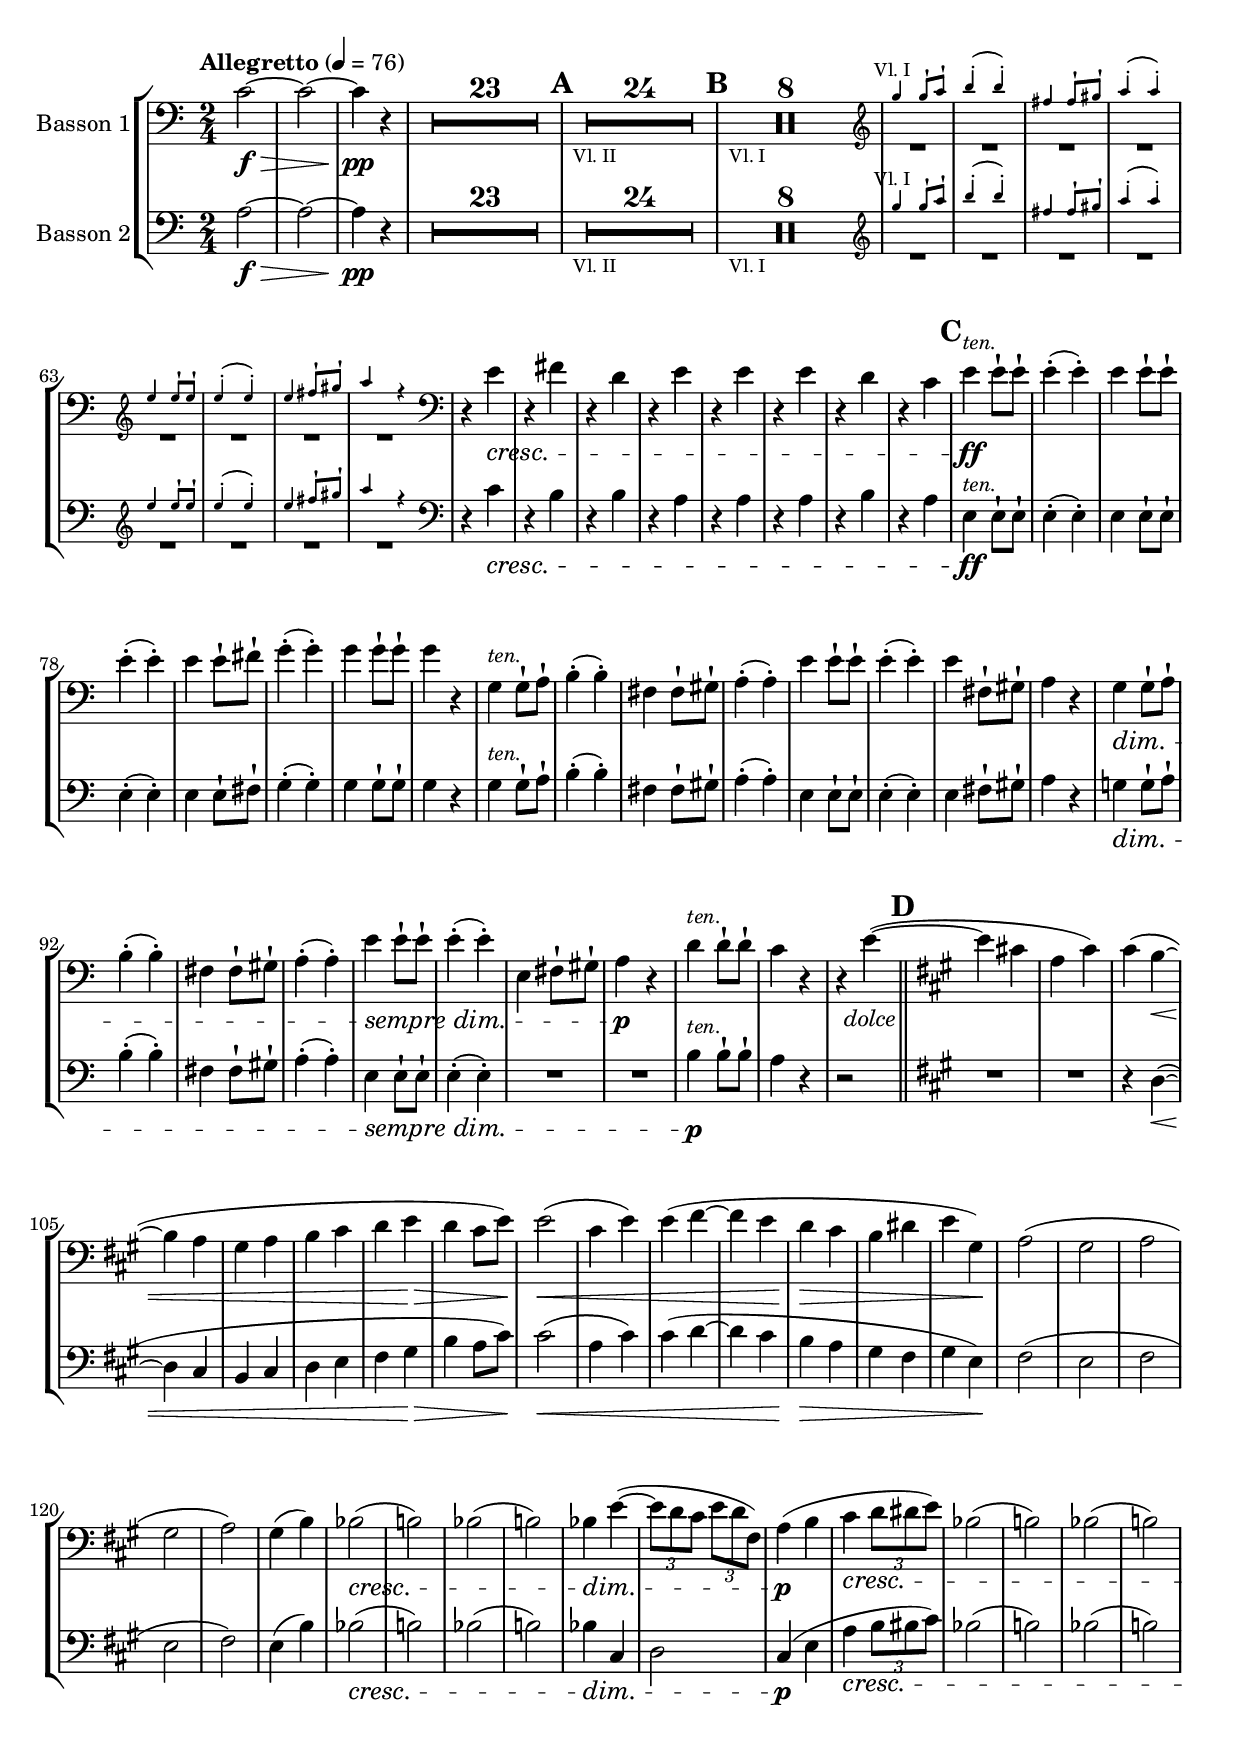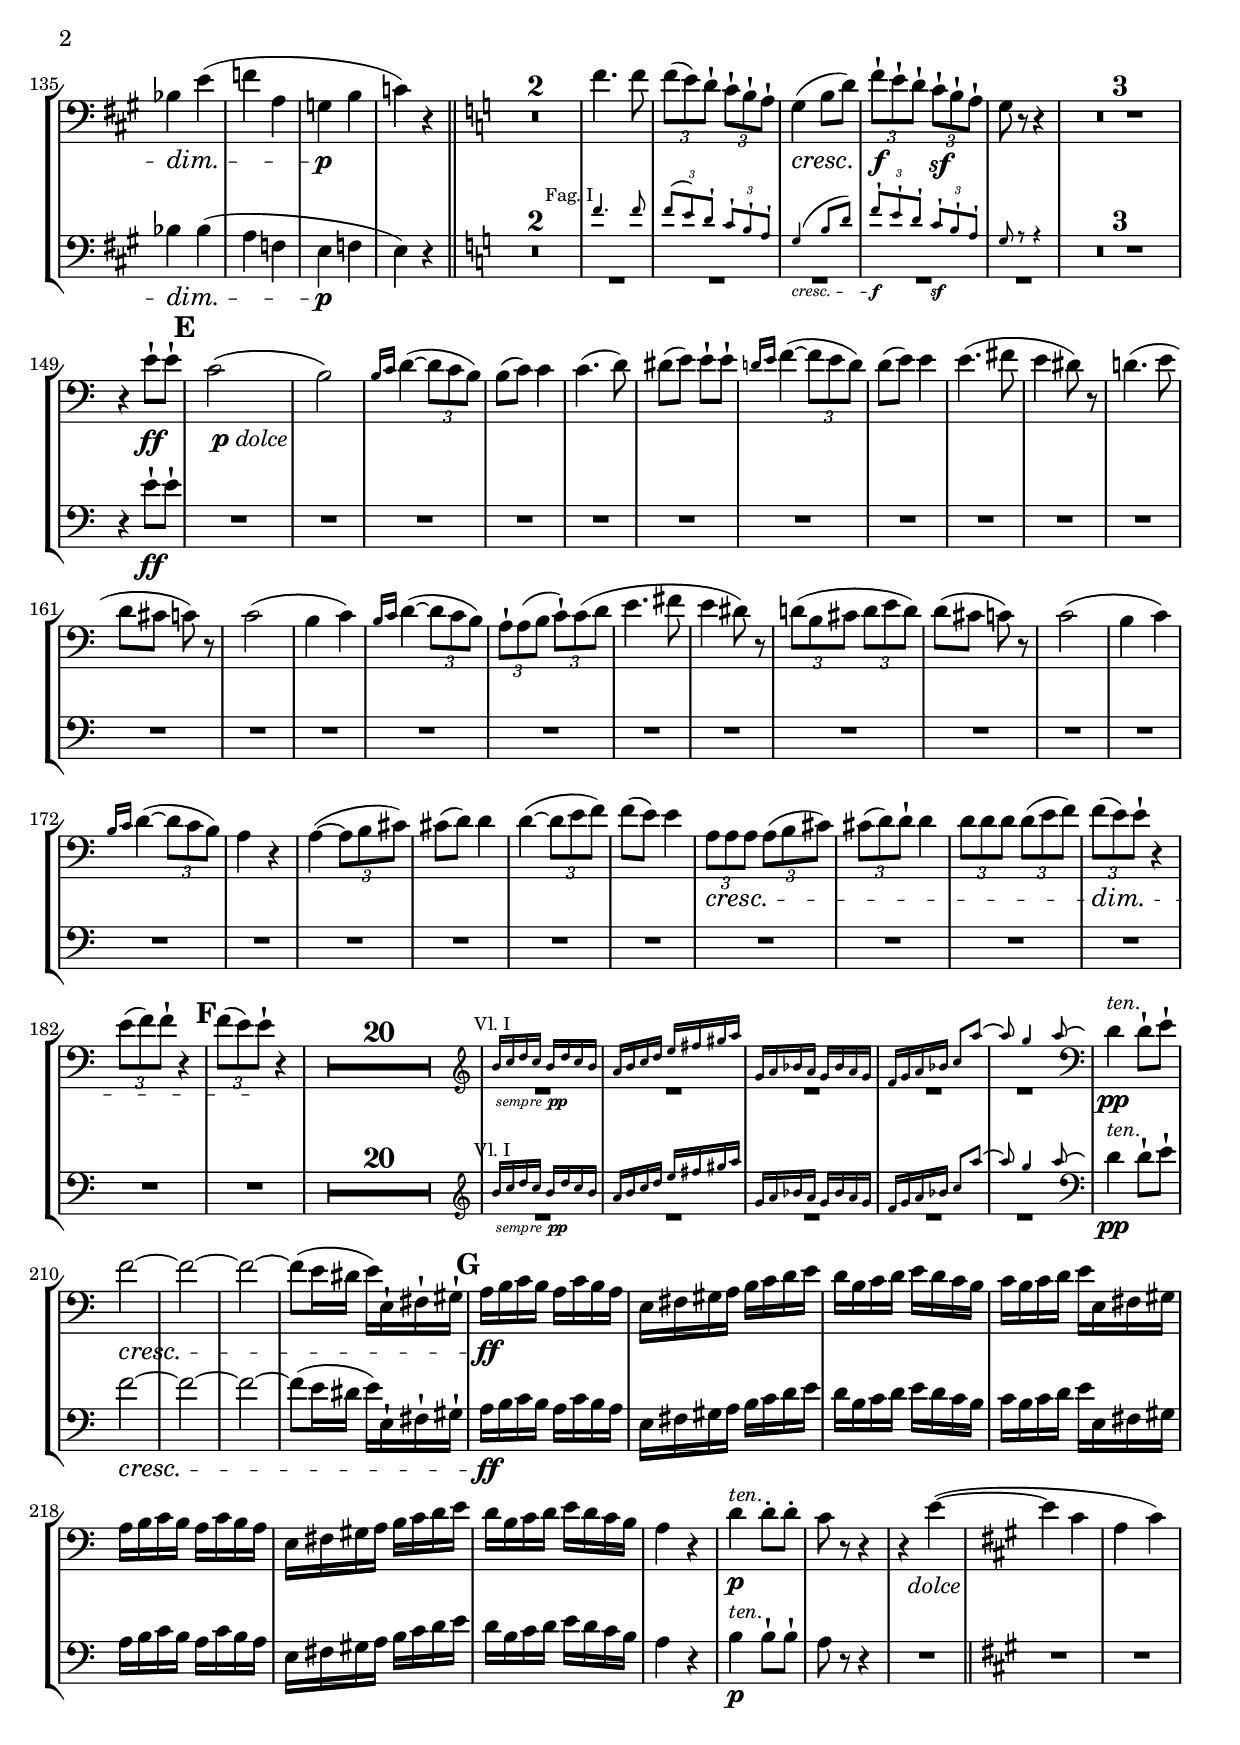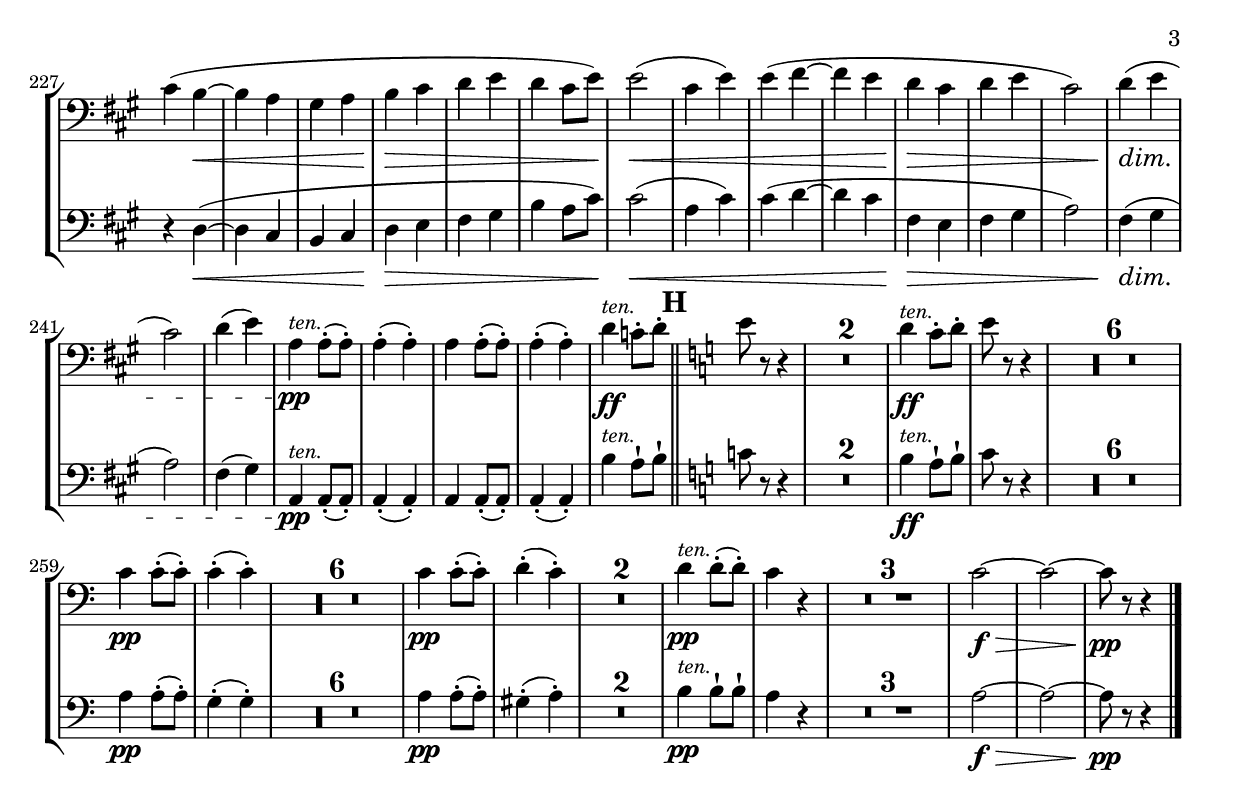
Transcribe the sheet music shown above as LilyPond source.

\version "2.24.3"

\include "../../definitions.ly"
\version "2.24.3"

\include "../../definitions.ly"
\version "2.24.3"

\include "../../definitions.ly"

\addQuote "M2Vl1" {
	\relative c''' {
		R2*3 |
		R2*23 |
		R2*24 |
		R2*8 |
		g4 g8-! a8-! |
		b4(-. b4-.) |
		fis4 fis8-! gis-! |
		a4(-. a4-.) |
		e4 e8-! e8-! |
		e4(-. e4-.) |
		e4 fis8-! gis8-! |
		a4 r4 |
		R2*137 |
		b,16 \semprepp c d c b d c b |
		a b c d e fis gis a |
		g, a bes a g bes a g |
		f g a bes c8 a'8~ |
		a8 g4 \tweak control-points #'((4.2 . 3.5) (5 . 4) (5.5 . 4) (6 . 3.5)) ( <> ) a8  |
	}
}


voicebeethovenHxmouvementCxbassonBxmd = \absolute {
	\include "../../parametres.ly"
	\clef bass \time 2/4 \key a \minor \tempo "Allegretto" 4=76
	c'2~ \f\> |
	c'2~ |
	c'4\pp r4 |
	R2*23 |
	\mark\default
	<>_\markup{\center-align \tiny "Vl. II"} R2*24 |
	\mark\default
	<>_\markup{\center-align \tiny "Vl. I"} R2*8 |
	\cueDuringWithClef #"M2Vl1" #UP "treble" {<>^\markup {\center-align \tiny "Vl. I"} R2*8} |
	r4 e'4 \cresc |
	r4 fis'4 |
	r4 d'4 |
	r4 e'4 |
	r4 e'4 |
	r4 e'4 |
	r4 d'4 |
	r4 c'4 |
	\mark\default
	e'4\tenutotext \ff e'8-! e'8-! |
	e'4-.( e'4-.) |
	e'4 e'8-! e'8-! |
	e'4-.( e'4-.) |
	e'4 e'8-! fis'8-! |
	g'4-.( g'4-.) |
	g'4 g'8-! g'8-! |
	g'4 r4 |
	g4\tenutotext g8-! a8-! |
	b4-.( b4-.) |
	fis4 fis8-! gis8-! |
	a4-.( a4-.) |
	e'4 e'8-! e'8-! |
	e'4-.( e'4-.) |
	e'4 fis8-! gis8-! |
	a4 r4 |
	g4 \dim g8-! a8-! |
	b4-.( b4-.) |
	fis4 fis8-! gis8-! |
	a4-.( a4-.) |
	e'4 \sempredim e'8-! e'8-! |
	e'4-.( e'4-.) |
	e4 fis8-! gis8-! |
	a4 \p r4 |
	d'4\tenutotext d'8-! d'8-! |
	c'4 r4 |
	r4 e'4(~ \dolce \section |
	\mark\default \barNumberCheck 102
	\key a \major e'4 cis'!4 |
	a4 cis'4) |
	cis'4( b4~ \< |
	b4 a4 |
	gis4 a4 |
	b4 cis'4 |
	d'4 e'4 \> |
	d'4 cis'8 e'8) |
	e'2( \< |
	cis'4 e'4) |
	e'4( fis'4~ |
	fis'4 e'4 |
	d'4 \> cis'4 |
	b4 dis'4 |
	e'4 gis4) \! |
	a2( |
	gis2 |
	a2 |
	gis2 |
	a2) |
	gis4( b4) |
	bes2( \cresc |
	b2) |
	bes2( |
	b2) |
	bes4 \dim e'4(~ |
	\tuplet 3/2 {e'8 d'8 cis'8} \tuplet 3/2 {e'8 d'8 fis8}) |
	a4( \p b4 |
	cis'4 \cresc \tuplet 3/2 {d'8 dis'8 e'8}) |
	bes2( |
	b2) |
	bes2( |
	b2) |
	bes4 \dim e'4( |
	f'4 a4 |
	g4 \p b4 |
	c'4) r4 \section |
	\key a \minor
	R2*2 |
	f'4. f'8 |
	\tuplet 3/2 {f'8( e'8) d'8-!} \tuplet 3/2 {c'8-! b8-! a8-!} |
	g4( \cresc b8 d'8) |
	\tuplet 3/2 {f'8-! \f e'8-! d'8-!} \tuplet 3/2 {c'8-! \sf b8-! a8-!} |
	g8 r8 r4 |
	R2*3 |
	r4 e'8-! \ff e'8-! |
	\mark\default \barNumberCheck 150
	c'2( \pdolce |
	b2) |
	\grace{b16 c'16} d'4(~ \tuplet 3/2 {d'8 c'8 b8}) |
	b8( c'8) c'4 |
	c'4.( d'8) |
	dis'8( e'8) e'8-! e'8-! |
	\grace{d'16 e'16} f'4(~ \tuplet 3/2 {f'8 e'8 d'8}) |
	d'8( e'8) e'4 |
	e'4.( fis'8 |
	e'4 dis'8) r8 |
	d'4.( e'8 |
	d'8 cis'8 c'8) r8 |
	c'2( |
	b4 c'4) |
	\grace{b16 c'} d'4(~ \tuplet 3/2 {d'8 c'8 b8}) |
	\tuplet 3/2 {a8-! a8( b8} \tuplet 3/2 {c'8-!) c'8( d'8} |
	e'4. fis'8 |
	e'4 dis'8) r8 |
	\tuplet 3/2 {d'8( b8 cis'8} \tuplet 3/2 {d'8 e'8 d'8}) |
	d'8( cis'8 c'8) r8 |
	c'2( |
	b4 c'4) |
	\grace{b16 c'} d'4(~ \tuplet 3/2 {d'8 c'8 b8}) |
	a4 r4 |
	a4(~ \tuplet 3/2 {a8 b8 cis'8}) |
	cis'8( d'8) d'4 |
	d'4(~ \tuplet 3/2 {d'8 e'8 f'8}) |
	f'8( e'8) e'4 |
	\tuplet 3/2 {a8 \cresc a8 a8} \tuplet 3/2 {a8( b8 cis'8)} |
	\tuplet 3/2 {cis'8( d'8) d'8-!} d'4 |
	\tuplet 3/2 {d'8 d'8 d'8} \tuplet 3/2 {d'8( e'8 f'8)} |
	\tuplet 3/2 {f'8( \dim e'8 ) e'8-!} r4 |
	\tuplet 3/2 {e'8( f'8) f'8-!} r4 |
	\mark\default \barNumberCheck 183
	\tuplet 3/2 {f'8( e'8) e'8-! \!} r4 |
	R2*20 |
	\cueDuringWithClef #"M2Vl1" #UP "treble" {<>^\markup {\center-align \tiny "Vl. I"} R2*5} |
	d'4\tenutotext \pp d'8-! e'8-! |
	f'2~ \cresc |
	f'2~ |
	f'2~ |
	f'8( e'16 dis'16 e'16) e16-! fis16-! gis16-! |
	\mark\default \barNumberCheck 214
	a16 \ff b16 c'16 b16 a16 c'16 b16 a16 |
	e16 fis16 gis16 a16 b16 c'16 d'16 e'16 |
	d'16 b16 c'16 d'16 e'16 d'16 c'16 b16 |
	c'16 b16 c'16 d'16 e'16 e16 fis16 gis16 |
	a16 b16 c'16 b16 a16 c'16 b16 a16 |
	e16 fis16 gis16 a16 b16 c'16 d'16 e'16 |
	d'16 b16 c'16 d'16 e'16 d'16 c'16 b16 |
	a4 r4 |
	d'4\tenutotext \p d'8-. d'8-. |
	c'8 r8 r4 |
	r4 e'4(~ \dolce |
	\key a \major
	e'4 cis'4 |
	a4 cis'4 ) |
	cis'4( b4~ \< |
	b4 a4 |
	gis4 a4 |
	b4 \> cis'4 |
	d'4 e'4 |
	d'4 cis'8 e'8) |
	e'2( \< |
	cis'4 e'4) |
	e'4( fis'4~ |
	fis'4 e'4 |
	d'4 \> cis'4 |
	d'4 e'4 |
	cis'2) |
	d'4( \dim e'4 |
	cis'2) |
	d'4( e'4) |
	a4\tenutotext \pp a8-.( a8-.) |
	a4-.( a4-.) |
	a4 a8-.( a8-.) |
	a4-.( a4-.) |
	d'4\tenutotext \ff c'8-. d'8-. \section |
	\mark\default \barNumberCheck 248
	\key a \minor e'8 r8 r4 |
	R2*2 |
	d'4\tenutotext \ff c'8-. d'8-. |
	e'8 r8 r4 |
	R2*6 |
	c'4 \pp c'8-.( c'8-.) |
	c'4-.( c'4-.) |
	R2*6 |
	c'4 \pp c'8-.( c'8-.) |
	d'4-.( c'4-.) |
	R2*2 |
	d'4\tenutotext \pp d'8-.( d'8-.) |
	c'4 r4 |
	R2*3 |
	c'2~ \f\> |
	c'2~ |
	c'8 \pp r8 r4 \fine |
}

\version "2.24.3"

\include "../../definitions.ly"
\version "2.24.3"

\include "../../definitions.ly"

\addQuote "M2Vl1" {
	\relative c''' {
		R2*3 |
		R2*23 |
		R2*24 |
		R2*8 |
		g4 g8-! a8-! |
		b4(-. b4-.) |
		fis4 fis8-! gis-! |
		a4(-. a4-.) |
		e4 e8-! e8-! |
		e4(-. e4-.) |
		e4 fis8-! gis8-! |
		a4 r4 |
		R2*137 |
		b,16 \semprepp c d c b d c b |
		a b c d e fis gis a |
		g, a bes a g bes a g |
		f g a bes c8 a'8~ |
		a8 g4 \tweak control-points #'((4.2 . 3.5) (5 . 4) (5.5 . 4) (6 . 3.5)) ( <> ) a8  |
	}
}

\version "2.24.3"

\include "../../definitions.ly"
\version "2.24.3"

\include "../../definitions.ly"

\addQuote "M2Vl1" {
	\relative c''' {
		R2*3 |
		R2*23 |
		R2*24 |
		R2*8 |
		g4 g8-! a8-! |
		b4(-. b4-.) |
		fis4 fis8-! gis-! |
		a4(-. a4-.) |
		e4 e8-! e8-! |
		e4(-. e4-.) |
		e4 fis8-! gis8-! |
		a4 r4 |
		R2*137 |
		b,16 \semprepp c d c b d c b |
		a b c d e fis gis a |
		g, a bes a g bes a g |
		f g a bes c8 a'8~ |
		a8 g4 \tweak control-points #'((4.2 . 3.5) (5 . 4) (5.5 . 4) (6 . 3.5)) ( <> ) a8  |
	}
}


voicebeethovenHxmouvementCxbassonBxmd = \absolute {
	\include "../../parametres.ly"
	\clef bass \time 2/4 \key a \minor \tempo "Allegretto" 4=76
	c'2~ \f\> |
	c'2~ |
	c'4\pp r4 |
	R2*23 |
	\mark\default
	<>_\markup{\center-align \tiny "Vl. II"} R2*24 |
	\mark\default
	<>_\markup{\center-align \tiny "Vl. I"} R2*8 |
	\cueDuringWithClef #"M2Vl1" #UP "treble" {<>^\markup {\center-align \tiny "Vl. I"} R2*8} |
	r4 e'4 \cresc |
	r4 fis'4 |
	r4 d'4 |
	r4 e'4 |
	r4 e'4 |
	r4 e'4 |
	r4 d'4 |
	r4 c'4 |
	\mark\default
	e'4\tenutotext \ff e'8-! e'8-! |
	e'4-.( e'4-.) |
	e'4 e'8-! e'8-! |
	e'4-.( e'4-.) |
	e'4 e'8-! fis'8-! |
	g'4-.( g'4-.) |
	g'4 g'8-! g'8-! |
	g'4 r4 |
	g4\tenutotext g8-! a8-! |
	b4-.( b4-.) |
	fis4 fis8-! gis8-! |
	a4-.( a4-.) |
	e'4 e'8-! e'8-! |
	e'4-.( e'4-.) |
	e'4 fis8-! gis8-! |
	a4 r4 |
	g4 \dim g8-! a8-! |
	b4-.( b4-.) |
	fis4 fis8-! gis8-! |
	a4-.( a4-.) |
	e'4 \sempredim e'8-! e'8-! |
	e'4-.( e'4-.) |
	e4 fis8-! gis8-! |
	a4 \p r4 |
	d'4\tenutotext d'8-! d'8-! |
	c'4 r4 |
	r4 e'4(~ \dolce \section |
	\mark\default \barNumberCheck 102
	\key a \major e'4 cis'!4 |
	a4 cis'4) |
	cis'4( b4~ \< |
	b4 a4 |
	gis4 a4 |
	b4 cis'4 |
	d'4 e'4 \> |
	d'4 cis'8 e'8) |
	e'2( \< |
	cis'4 e'4) |
	e'4( fis'4~ |
	fis'4 e'4 |
	d'4 \> cis'4 |
	b4 dis'4 |
	e'4 gis4) \! |
	a2( |
	gis2 |
	a2 |
	gis2 |
	a2) |
	gis4( b4) |
	bes2( \cresc |
	b2) |
	bes2( |
	b2) |
	bes4 \dim e'4(~ |
	\tuplet 3/2 {e'8 d'8 cis'8} \tuplet 3/2 {e'8 d'8 fis8}) |
	a4( \p b4 |
	cis'4 \cresc \tuplet 3/2 {d'8 dis'8 e'8}) |
	bes2( |
	b2) |
	bes2( |
	b2) |
	bes4 \dim e'4( |
	f'4 a4 |
	g4 \p b4 |
	c'4) r4 \section |
	\key a \minor
	R2*2 |
	f'4. f'8 |
	\tuplet 3/2 {f'8( e'8) d'8-!} \tuplet 3/2 {c'8-! b8-! a8-!} |
	g4( \cresc b8 d'8) |
	\tuplet 3/2 {f'8-! \f e'8-! d'8-!} \tuplet 3/2 {c'8-! \sf b8-! a8-!} |
	g8 r8 r4 |
	R2*3 |
	r4 e'8-! \ff e'8-! |
	\mark\default \barNumberCheck 150
	c'2( \pdolce |
	b2) |
	\grace{b16 c'16} d'4(~ \tuplet 3/2 {d'8 c'8 b8}) |
	b8( c'8) c'4 |
	c'4.( d'8) |
	dis'8( e'8) e'8-! e'8-! |
	\grace{d'16 e'16} f'4(~ \tuplet 3/2 {f'8 e'8 d'8}) |
	d'8( e'8) e'4 |
	e'4.( fis'8 |
	e'4 dis'8) r8 |
	d'4.( e'8 |
	d'8 cis'8 c'8) r8 |
	c'2( |
	b4 c'4) |
	\grace{b16 c'} d'4(~ \tuplet 3/2 {d'8 c'8 b8}) |
	\tuplet 3/2 {a8-! a8( b8} \tuplet 3/2 {c'8-!) c'8( d'8} |
	e'4. fis'8 |
	e'4 dis'8) r8 |
	\tuplet 3/2 {d'8( b8 cis'8} \tuplet 3/2 {d'8 e'8 d'8}) |
	d'8( cis'8 c'8) r8 |
	c'2( |
	b4 c'4) |
	\grace{b16 c'} d'4(~ \tuplet 3/2 {d'8 c'8 b8}) |
	a4 r4 |
	a4(~ \tuplet 3/2 {a8 b8 cis'8}) |
	cis'8( d'8) d'4 |
	d'4(~ \tuplet 3/2 {d'8 e'8 f'8}) |
	f'8( e'8) e'4 |
	\tuplet 3/2 {a8 \cresc a8 a8} \tuplet 3/2 {a8( b8 cis'8)} |
	\tuplet 3/2 {cis'8( d'8) d'8-!} d'4 |
	\tuplet 3/2 {d'8 d'8 d'8} \tuplet 3/2 {d'8( e'8 f'8)} |
	\tuplet 3/2 {f'8( \dim e'8 ) e'8-!} r4 |
	\tuplet 3/2 {e'8( f'8) f'8-!} r4 |
	\mark\default \barNumberCheck 183
	\tuplet 3/2 {f'8( e'8) e'8-! \!} r4 |
	R2*20 |
	\cueDuringWithClef #"M2Vl1" #UP "treble" {<>^\markup {\center-align \tiny "Vl. I"} R2*5} |
	d'4\tenutotext \pp d'8-! e'8-! |
	f'2~ \cresc |
	f'2~ |
	f'2~ |
	f'8( e'16 dis'16 e'16) e16-! fis16-! gis16-! |
	\mark\default \barNumberCheck 214
	a16 \ff b16 c'16 b16 a16 c'16 b16 a16 |
	e16 fis16 gis16 a16 b16 c'16 d'16 e'16 |
	d'16 b16 c'16 d'16 e'16 d'16 c'16 b16 |
	c'16 b16 c'16 d'16 e'16 e16 fis16 gis16 |
	a16 b16 c'16 b16 a16 c'16 b16 a16 |
	e16 fis16 gis16 a16 b16 c'16 d'16 e'16 |
	d'16 b16 c'16 d'16 e'16 d'16 c'16 b16 |
	a4 r4 |
	d'4\tenutotext \p d'8-. d'8-. |
	c'8 r8 r4 |
	r4 e'4(~ \dolce |
	\key a \major
	e'4 cis'4 |
	a4 cis'4 ) |
	cis'4( b4~ \< |
	b4 a4 |
	gis4 a4 |
	b4 \> cis'4 |
	d'4 e'4 |
	d'4 cis'8 e'8) |
	e'2( \< |
	cis'4 e'4) |
	e'4( fis'4~ |
	fis'4 e'4 |
	d'4 \> cis'4 |
	d'4 e'4 |
	cis'2) |
	d'4( \dim e'4 |
	cis'2) |
	d'4( e'4) |
	a4\tenutotext \pp a8-.( a8-.) |
	a4-.( a4-.) |
	a4 a8-.( a8-.) |
	a4-.( a4-.) |
	d'4\tenutotext \ff c'8-. d'8-. \section |
	\mark\default \barNumberCheck 248
	\key a \minor e'8 r8 r4 |
	R2*2 |
	d'4\tenutotext \ff c'8-. d'8-. |
	e'8 r8 r4 |
	R2*6 |
	c'4 \pp c'8-.( c'8-.) |
	c'4-.( c'4-.) |
	R2*6 |
	c'4 \pp c'8-.( c'8-.) |
	d'4-.( c'4-.) |
	R2*2 |
	d'4\tenutotext \pp d'8-.( d'8-.) |
	c'4 r4 |
	R2*3 |
	c'2~ \f\> |
	c'2~ |
	c'8 \pp r8 r4 \fine |
}


\addQuote "M2Basson1" {\voicebeethovenHxmouvementCxbassonBxmd}

voicebeethovenHxmouvementCxbassonCxmd = \absolute {
	\include "../../parametres.ly"
	\clef bass \time 2/4 \key a \minor \tempo "Allegretto" 4=76
	a2~ \f\> |
	a2~ |
	a4 \pp r4 |
	R2*23 |
	\mark\default
	<>_\markup{\center-align \tiny "Vl. II"} R2*24 |
	\mark\default
	<>_\markup{\center-align \tiny "Vl. I"} R2*8 |
	\cueDuringWithClef #"M2Vl1" #UP "treble" {<>^\markup {\center-align \tiny "Vl. I"} R2*8} |
	r4 c'4 \cresc |
	r4 b4 |
	r4 b4 |
	r4 a4 |
	r4 a4 |
	r4 a4 |
	r4 b4 |
	r4 a4 |
	\mark\default \barNumberCheck 75
	e4\tenutotext \ff e8-! e8-! |
	e4-.( e4-.) |
	e4 e8-! e8-! |
	e4-.( e4-.) |
	e4 e8-! fis8-! |
	g4-.( g4-.) |
	g4 g8-! g8-! |
	g4 r4 |
	g4\tenutotext g8-! a8-! |
	b4-.( b4-.) |
	fis4 fis8-! gis8-! |
	a4-.( a4-.) |
	e4 e8-! e8-! |
	e4-.( e4-.) |
	e4 fis8-! gis8-! |
	a4 r4 |
	g!4 \dim g8-! a8-! |
	b4-.( b4-.) |
	fis4 fis8-! gis8-! |
	a4-.( a4-.) |
	e4 \sempredim e8-! e8-! |
	e4-.( e4-.) |
	R2*2 |
	b4\tenutotext \p b8-! b8-! |
	a4 r4 |
	r2 \section |
	\mark\default \barNumberCheck 102
	\key a \major
	R2*2 |
	r4 d4(~ \< |
	d4 cis4 |
	b,4 cis4 |
	d4 e4 |
	fis4 gis4 \> |
	b4 a8 cis'8) |
	cis'2( \< |
	a4 cis'4) |
	cis'4( d'4~ |
	d'4 cis'4 |
	b4 \> a4 |
	gis4 fis4 |
	gis4 e4) \! |
	fis2( |
	e2 |
	fis2 |
	e2 |
	fis2) |
	e4( b4) |
	bes2( \cresc |
	b2) |
	bes2( |
	b2) |
	bes4 \dim cis4 |
	d2 |
	cis4( \p e4 |
	a4 \cresc \tuplet 3/2 {b8 bis8 cis'8}) |
	bes2( |
	b2) |
	bes2( |
	b2) |
	bes4 \dim bes4( |
	a4 f4 |
	e4 \p f4 |
	e4) r4 \section |
	\key a \minor
	R2*2
	\cueDuring #"M2Basson1" #UP {<>^\markup {\right-align \tiny "Fag. I"} R2*5} |
	R2*3 |
	r4 e'8-! \ff e'8-! |
	\mark\default \barNumberCheck 150
	R2*33 |
	\mark\default
	R2*21 |
	\cueDuringWithClef #"M2Vl1" #UP "treble" {<>^\markup {\center-align \tiny "Vl. I"} R2*5} |
	d'4\tenutotext \pp d'8-! e'8-! |
	f'2~ \cresc |
	f'2~ |
	f'2~ |
	f'8( e'16 dis'16 e'16) e16-! fis16-! gis16-! |
	\mark\default \barNumberCheck 214
	a16 \ff b16 c'16 b16 a16 c'16 b16 a16 |
	e16 fis16 gis16 a16 b16 c'16 d'16 e'16 |
	d'16 b16 c'16 d'16 e'16 d'16 c'16 b16 |
	c'16 b16 c'16 d'16 e'16 e16 fis16 gis16 |
	a16 b16 c'16 b16 a16 c'16 b16 a16 |
	e16 fis16 gis16 a16 b16 c'16 d'16 e'16 |
	d'16 b16 c'16 d'16 e'16 d'16 c'16 b16 |
	a4 r4 |
	b4\tenutotext \p b8-! b8-! |
	a8 r8 r4 |
	R2 \section |
	\key a \major
	R2*2 |
	r4 d4(~ \< |
	d4 cis4 |
	b,4 cis4 |
	d4 \> e4 |
	fis4 gis4 |
	b4 a8 cis'8) |
	cis'2( \< |
	a4 cis'4) |
	cis'4( d'4~ |
	d'4 cis'4 |
	fis4 \> e4 |
	fis4 gis4 |
	a2) |
	fis4( \dim gis4 |
	a2) |
	fis4( gis4) |
	a,4\tenutotext \pp a,8-.( a,8-.) |
	a,4-.( a,4-.) |
	a,4 a,8-.( a,8-.) |
	a,4-.( a,4-.) |
	b4\tenutotext a8-! b8-! \section |
	\key a \minor c'!8 r8 r4 |
	R2*2 |
	b4\tenutotext \ff a8-! b8-! |
	c'8 r8 r4 |
	R2*6 |
	a4 \pp a8-.( a8-.) |
	g4-.( g4-.) |
	R2*6 |
	a4 \pp a8-.( a8-.) |
	gis4-.( a4-.) |
	R2*2 |
	b4\tenutotext \pp b8-! b8-! |
	a4 r4 |
	R2*3 |
	a2~ \f\> |
	a2~ |
	a8 \pp r8 r4 \fine |
}



\score {
	\new StaffGroup
	<<
		\new Staff \with { instrumentName = "Basson 1" } \voicebeethovenHxmouvementCxbassonBxmd
		\new Staff \with { instrumentName = "Basson 2" } \voicebeethovenHxmouvementCxbassonCxmd
	>>
	\layout {
		\context {
			\Staff
			\consists #Measure_counter_engraver
		}
	}
}
